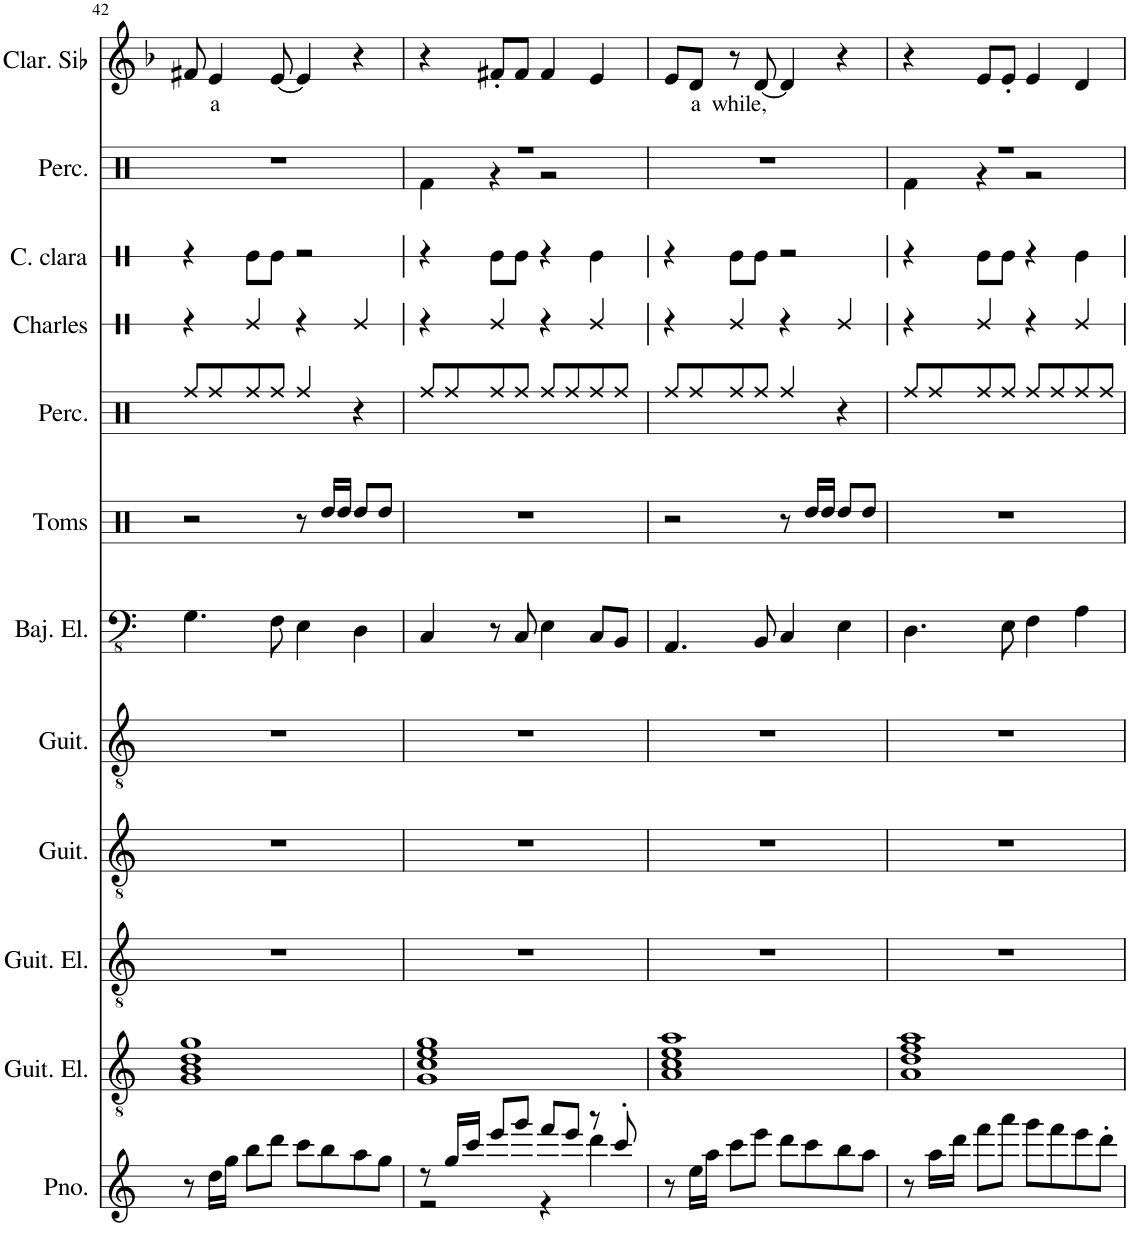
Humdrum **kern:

**kern	**kern	**kern	**kern	**kern	**kern	**kern	**kern	**kern	**kern	**kern	**kern	**text
*part12	*part11	*part10	*part9	*part8	*part7	*part6	*part5	*part4	*part3	*part2	*part1	*part1
*staff12	*staff11	*staff10	*staff9	*staff8	*staff7	*staff6	*staff5	*staff4	*staff3	*staff2	*staff1	*staff1
*I"Piano, Ac.Piano	*I"Guitarra eléctrica, Guitar 4	*I"Guitarra eléctrica, Guitar 3	*I"Guitarra acústica, Guitar 2	*I"Guitarra clásica, Guitar 1	*I"Bajo eléctrico, Bass Gtr	*I"Tom Toms, Tom Tom	*I"Set de percusión, Ride Cym	*I"Charles, Clsd Hat	*I"Caja clara, Snare	*I"Set de percusión, Kick Drm	*I"Clarinette en Sib	*
*I'Pno.	*I'Guit. El.	*I'Guit. El.	*I'Guit.	*I'Guit.	*I'Baj. El.	*I'Toms	*I'Perc.	*I'Charles	*I'C. clara	*I'Perc.	*I'Clar. Sib	*
!!LO:PB:g=z
*clefG2	*clefGv2	*clefGv2	*clefGv2	*clefGv2	*clefFv4	*clefX	*clefX	*clefX	*clefX	*clefX	*clefG2	*
*	*	*	*	*	*	*	*	*	*	*	*Trd1c2	*
*k[]	*k[]	*k[]	*k[]	*k[]	*k[]	*k[]	*k[]	*k[]	*k[]	*k[]	*k[b-]	*
*M4/4	*M4/4	*M4/4	*M4/4	*M4/4	*M4/4	*M4/4	*M4/4	*M4/4	*M4/4	*M4/4	*M4/4	*
=42	=42	=42	=42	=42	=42	=42	=42	=42	=42	=42	=42	=42
8r	1G 1B 1d 1g	1r	1r	1r	4.GG\	2r	8Rff/L	4r	4r	1r	8f#X/	.
!	!	!	!	!	!	!	!	!	!	!	!	!LO:LY:b
16dd\LL	.	.	.	.	.	.	8Rff/	.	.	.	4e/	a
16gg\JJ	.	.	.	.	.	.	.	.	.	.	.	.
8bb\L	.	.	.	.	.	.	8Rff/	4Re/	8Re\L	.	.	.
8ddd\J	.	.	.	.	8FF\	.	8Rff/J	.	8Re\J	.	[8e/	.
8ccc\L	.	.	.	.	4EE\	8r	4Rff/	4r	2r	.	4e/]	.
8bb\	.	.	.	.	.	16Rdd/LL	.	.	.	.	.	.
.	.	.	.	.	.	16Rdd/JJ	.	.	.	.	.	.
8aa\	.	.	.	.	4DD\	8Rdd/L	4r	4Re/	.	.	4r	.
8gg\J	.	.	.	.	.	8Rdd/J	.	.	.	.	.	.
=43	=43	=43	=43	=43	=43	=43	=43	=43	=43	=43	=43	=43
*^	*	*	*	*	*	*	*	*	*	*^	*	*
8r	2r	1G 1c 1e 1g	1r	1r	1r	4CC/	1r	8Rff/L	4r	4r	1r	4Rf\	4r	.
16gg/LL	.	.	.	.	.	.	.	8Rff/	.	.	.	.	.	.
16ccc/JJ	.	.	.	.	.	.	.	.	.	.	.	.	.	.
8eee/L	.	.	.	.	.	8r	.	8Rff/	4Re/	8Re\L	.	4r	8f#X'/L	.
8ggg/J	.	.	.	.	.	8CC/	.	8Rff/J	.	8Re\J	.	.	8f#/J	.
8fff/L	4r	.	.	.	.	4EE\	.	8Rff/L	4r	4r	.	2r	4f#/	.
8eee/J	.	.	.	.	.	.	.	8Rff/	.	.	.	.	.	.
8r	4ddd\	.	.	.	.	8CC/L	.	8Rff/	4Re/	4Re\	.	.	4e/	.
8ccc'/	.	.	.	.	.	8BBB/J	.	8Rff/J	.	.	.	.	.	.
*v	*v	*	*	*	*	*	*	*	*	*	*v	*v	*	*
=44	=44	=44	=44	=44	=44	=44	=44	=44	=44	=44	=44	=44
8r	1A 1c 1e 1a	1r	1r	1r	4.AAA/	2r	8Rff/L	4r	4r	1r	8e/L	.
!	!	!	!	!	!	!	!	!	!	!	!	!LO:LY:b
16ee\LL	.	.	.	.	.	.	8Rff/	.	.	.	8d/J	a
16aa\JJ	.	.	.	.	.	.	.	.	.	.	.	.
!	!	!	!	!	!	!	!	!	!	!	!	!LO:LY:b
8ccc\L	.	.	.	.	.	.	8Rff/	4Re/	8Re\L	.	8r	while,
8eee\J	.	.	.	.	8BBB/	.	8Rff/J	.	8Re\J	.	[8d/	.
8ddd\L	.	.	.	.	4CC/	8r	4Rff/	4r	2r	.	4d/]	.
8ccc\	.	.	.	.	.	16Rdd/LL	.	.	.	.	.	.
.	.	.	.	.	.	16Rdd/JJ	.	.	.	.	.	.
8bb\	.	.	.	.	4EE\	8Rdd/L	4r	4Re/	.	.	4r	.
8aa\J	.	.	.	.	.	8Rdd/J	.	.	.	.	.	.
=45	=45	=45	=45	=45	=45	=45	=45	=45	=45	=45	=45	=45
*	*	*	*	*	*	*	*	*	*	*^	*	*
8r	1A 1d 1f 1a	1r	1r	1r	4.DD\	1r	8Rff/L	4r	4r	1r	4Rf\	4r	.
16aa\LL	.	.	.	.	.	.	8Rff/	.	.	.	.	.	.
16ddd\JJ	.	.	.	.	.	.	.	.	.	.	.	.	.
8fff\L	.	.	.	.	.	.	8Rff/	4Re/	8Re\L	.	4r	8e/L	.
8aaa\J	.	.	.	.	8EE\	.	8Rff/J	.	8Re\J	.	.	8e'/J	.
8ggg\L	.	.	.	.	4FF\	.	8Rff/L	4r	4r	.	2r	4e/	.
8fff\	.	.	.	.	.	.	8Rff/	.	.	.	.	.	.
8eee\	.	.	.	.	4AA\	.	8Rff/	4Re/	4Re\	.	.	4d/	.
8ddd'\J	.	.	.	.	.	.	8Rff/J	.	.	.	.	.	.
*	*	*	*	*	*	*	*	*	*	*v	*v	*	*
=	=	=	=	=	=	=	=	=	=	=	=	=
*-	*-	*-	*-	*-	*-	*-	*-	*-	*-	*-	*-	*-
